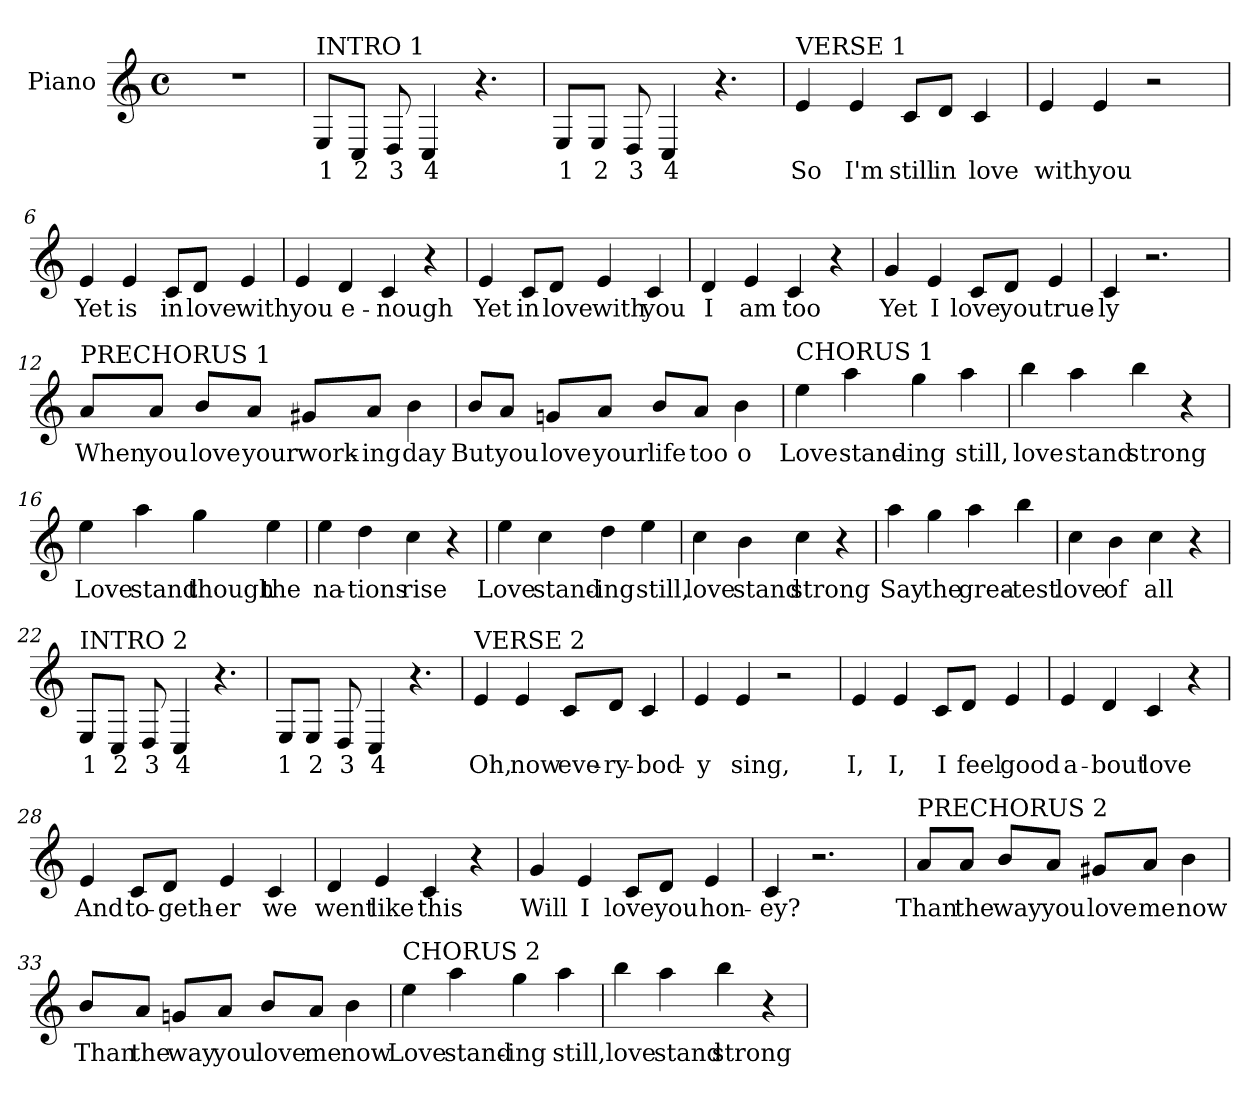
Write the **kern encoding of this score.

**kern	**text
*part1	*part1
*staff1	*staff1
*I"Piano	*
*I'Pno	*
*clefG2	*
*k[]	*
*M4/4	*
*met(c)	*
=1	=1
1r	.
=2	=2
*MM120	*
!LO:TX:a:t=INTRO 1	!
!	!LO:LY:b
8E/L	1
!	!LO:LY:b
8C/J	2
!	!LO:LY:b
8D/	3
!	!LO:LY:b
4C/	4
4.r	.
=3	=3
!	!LO:LY:b
8E/L	1
!	!LO:LY:b
8E/J	2
!	!LO:LY:b
8D/	3
!	!LO:LY:b
4C/	4
4.r	.
=4	=4
!LO:TX:a:t=VERSE 1	!
!	!LO:LY:b
4e/	So
!	!LO:LY:b
4e/	I'm
!	!LO:LY:b
8c/L	still
!	!LO:LY:b
8d/J	in
!	!LO:LY:b
4c/	love
=5	=5
!	!LO:LY:b
4e/	with
!	!LO:LY:b
4e/	you
2r	.
!!LO:LB:g=z
=6	=6
!	!LO:LY:b
4e/	Yet
!	!LO:LY:b
4e/	is
!	!LO:LY:b
8c/L	in
!	!LO:LY:b
8d/J	love
!	!LO:LY:b
4e/	with
=7	=7
!	!LO:LY:b
4e/	you
!	!LO:LY:b
4d/	e-
!	!LO:LY:b
4c/	-nough
4r	.
=8	=8
!	!LO:LY:b
4e/	Yet
!	!LO:LY:b
8c/L	in
!	!LO:LY:b
8d/J	love
!	!LO:LY:b
4e/	with
!	!LO:LY:b
4c/	you
=9	=9
!	!LO:LY:b
4d/	I
!	!LO:LY:b
4e/	am
!	!LO:LY:b
4c/	too
4r	.
!!LO:LB:g=z
=10	=10
!	!LO:LY:b
4g/	Yet
!	!LO:LY:b
4e/	I
!	!LO:LY:b
8c/L	love
!	!LO:LY:b
8d/J	you
!	!LO:LY:b
4e/	true-
=11	=11
!	!LO:LY:b
4c/	-ly
2.r	.
=12	=12
!LO:TX:a:t=PRECHORUS 1	!
!	!LO:LY:b
8a/L	When
!	!LO:LY:b
8a/J	you
!	!LO:LY:b
8b/L	love
!	!LO:LY:b
8a/J	your
!	!LO:LY:b
8g#X/L	work-
!	!LO:LY:b
8a/J	-ing
!	!LO:LY:b
4b\	day
!!LO:LB:g=z
=13	=13
!	!LO:LY:b
8b/L	But
!	!LO:LY:b
8a/J	you
!	!LO:LY:b
8gn/L	love
!	!LO:LY:b
8a/J	your
!	!LO:LY:b
8b/L	life
!	!LO:LY:b
8a/J	too
!	!LO:LY:b
4b\	o
=14	=14
!LO:TX:a:t=CHORUS 1	!
!	!LO:LY:b
4ee\	Love
!	!LO:LY:b
4aa\	stand-
!	!LO:LY:b
4gg\	-ing
!	!LO:LY:b
4aa\	still,
=15	=15
!	!LO:LY:b
4bb\	love
!	!LO:LY:b
4aa\	stand
!	!LO:LY:b
4bb\	strong
4r	.
!!LO:LB:g=z
=16	=16
!	!LO:LY:b
4ee\	Love
!	!LO:LY:b
4aa\	stand
!	!LO:LY:b
4gg\	though
!	!LO:LY:b
4ee\	the
=17	=17
!	!LO:LY:b
4ee\	na-
!	!LO:LY:b
4dd\	-tions
!	!LO:LY:b
4cc\	rise
4r	.
=18	=18
!	!LO:LY:b
4ee\	Love
!	!LO:LY:b
4cc\	stand-
!	!LO:LY:b
4dd\	-ing
!	!LO:LY:b
4ee\	still,
=19	=19
!	!LO:LY:b
4cc\	love
!	!LO:LY:b
4b\	stand
!	!LO:LY:b
4cc\	strong
4r	.
!!LO:LB:g=z
=20	=20
!	!LO:LY:b
4aa\	Say
!	!LO:LY:b
4gg\	the
!	!LO:LY:b
4aa\	grea-
!	!LO:LY:b
4bb\	-test
=21	=21
!	!LO:LY:b
4cc\	love
!	!LO:LY:b
4b\	of
!	!LO:LY:b
4cc\	all
4r	.
=22	=22
!LO:TX:a:t=INTRO 2	!
!	!LO:LY:b
8E/L	1
!	!LO:LY:b
8C/J	2
!	!LO:LY:b
8D/	3
!	!LO:LY:b
4C/	4
4.r	.
=23	=23
!	!LO:LY:b
8E/L	1
!	!LO:LY:b
8E/J	2
!	!LO:LY:b
8D/	3
!	!LO:LY:b
4C/	4
4.r	.
=24	=24
!LO:TX:a:t=VERSE 2	!
!	!LO:LY:b
4e/	Oh,
!	!LO:LY:b
4e/	now
!	!LO:LY:b
8c/L	eve-
!	!LO:LY:b
8d/J	-ry-
!	!LO:LY:b
4c/	-bod-
!!LO:LB:g=z
=25	=25
!	!LO:LY:b
4e/	-y
!	!LO:LY:b
4e/	sing,
2r	.
=26	=26
!	!LO:LY:b
4e/	I,
!	!LO:LY:b
4e/	I,
!	!LO:LY:b
8c/L	I
!	!LO:LY:b
8d/J	feel
!	!LO:LY:b
4e/	good
=27	=27
!	!LO:LY:b
4e/	a-
!	!LO:LY:b
4d/	-bout
!	!LO:LY:b
4c/	love
4r	.
=28	=28
!	!LO:LY:b
4e/	And
!	!LO:LY:b
8c/L	to-
!	!LO:LY:b
8d/J	-geth-
!	!LO:LY:b
4e/	-er
!	!LO:LY:b
4c/	we
=29	=29
!	!LO:LY:b
4d/	went
!	!LO:LY:b
4e/	like
!	!LO:LY:b
4c/	this
4r	.
!!LO:LB:g=z
=30	=30
!	!LO:LY:b
4g/	Will
!	!LO:LY:b
4e/	I
!	!LO:LY:b
8c/L	love
!	!LO:LY:b
8d/J	you
!	!LO:LY:b
4e/	hon-
=31	=31
!	!LO:LY:b
4c/	-ey?
2.r	.
=32	=32
!LO:TX:a:t=PRECHORUS 2	!
!	!LO:LY:b
8a/L	Than
!	!LO:LY:b
8a/J	the
!	!LO:LY:b
8b/L	way
!	!LO:LY:b
8a/J	you
!	!LO:LY:b
8g#X/L	love
!	!LO:LY:b
8a/J	me
!	!LO:LY:b
4b\	now
!!LO:PB:g=z
=33	=33
!	!LO:LY:b
8b/L	Than
!	!LO:LY:b
8a/J	the
!	!LO:LY:b
8gn/L	way
!	!LO:LY:b
8a/J	you
!	!LO:LY:b
8b/L	love
!	!LO:LY:b
8a/J	me
!	!LO:LY:b
4b\	now
=34	=34
!LO:TX:a:t=CHORUS 2	!
!	!LO:LY:b
4ee\	Love
!	!LO:LY:b
4aa\	stand-
!	!LO:LY:b
4gg\	-ing
!	!LO:LY:b
4aa\	still,
=35	=35
!	!LO:LY:b
4bb\	love
!	!LO:LY:b
4aa\	stand
!	!LO:LY:b
4bb\	strong
4r	.
=	=
*-	*-
